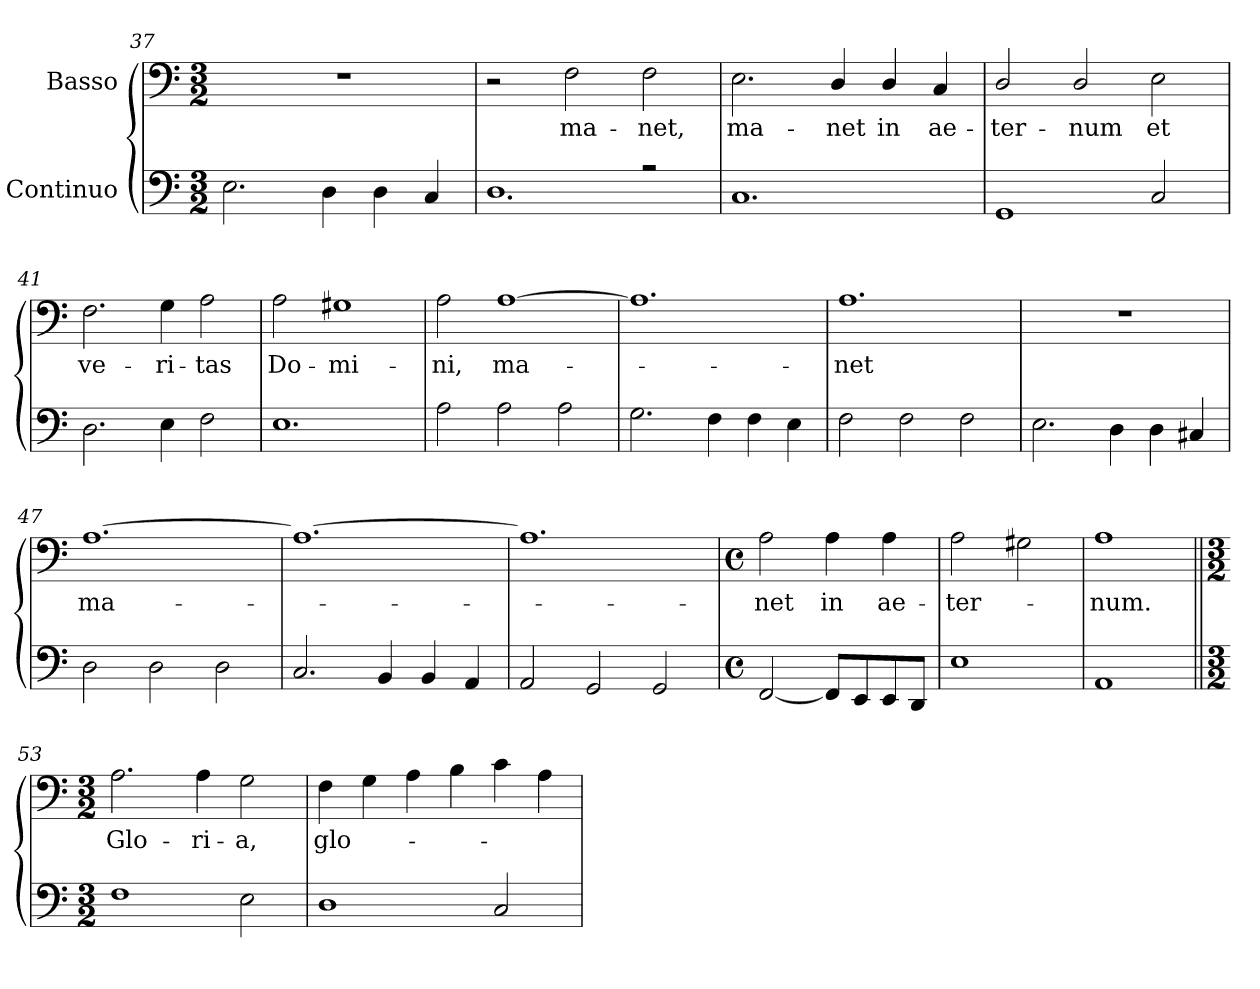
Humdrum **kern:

**kern	**kern	**text
*part2	*part1	*part1
*staff2	*staff1	*staff1
*I"Continuo	*I"Basso	*
*clefF4	*clefF4	*
*k[]	*k[]	*
*M3/2	*M3/2	*
=37	=37	=37
!	!LO:N:vis=1	!
2.Ei\	1.r	.
4Di\	.	.
4Di\	.	.
4Ci/	.	.
!!LO:LB:g=z
=38	=38	=38
*^	*	*
1ryy	1.Di	2r	.
!	!	!	!LO:LY:b:color=#000000
.	.	2Fi\	ma-
!	!	!	!LO:LY:b:color=#000000
2r	.	2Fi\	-net,
*v	*v	*	*
=39	=39	=39
!	!	!LO:LY:b:color=#000000
1.Ci	2.Ei\	ma-
!	!	!LO:LY:b:color=#000000
.	4Di/	-net
!	!	!LO:LY:b:color=#000000
.	4Di/	in
!	!	!LO:LY:b:color=#000000
.	4Ci/	ae-
=40	=40	=40
!	!	!LO:LY:b:color=#000000
1GGi	2Di/	-ter-
!	!	!LO:LY:b:color=#000000
.	2Di/	-num
!	!	!LO:LY:b:color=#000000
2Ci/	2Ei\	et
=41	=41	=41
!	!	!LO:LY:b:color=#000000
2.Di\	2.Fi\	ve-
!	!	!LO:LY:b:color=#000000
4Ei\	4Gi\	-ri-
!	!	!LO:LY:b:color=#000000
2Fi\	2Ai\	-tas
=42	=42	=42
*^	*	*
!	!	!	!LO:LY:b:color=#000000
2ryy	1.Ei	2Ai\	Do-
!	!	!	!LO:LY:b:color=#000000
1ryy	.	1G#Xi	-mi-
*v	*v	*	*
=43	=43	=43
!	!	!LO:LY:b:color=#000000
2Ai\	2Ai\	-ni,
!	!	!LO:LY:b:color=#000000
2Ai\	[1Ai	ma-
2Ai\	.	.
!!LO:LB:g=z
=44	=44	=44
2.Gi\	1.Ai]	.
4Fi\	.	.
4Fi\	.	.
4Ei\	.	.
=45	=45	=45
!	!	!LO:LY:b:color=#000000
2Fi\	1.Ai	-net
2Fi\	.	.
2Fi\	.	.
=46	=46	=46
!	!LO:N:vis=1	!
2.Ei\	1.r	.
4Di\	.	.
4Di\	.	.
4C#Xi/	.	.
=47	=47	=47
!	!	!LO:LY:b:color=#000000
2Di\	[1.Ai	ma-
2Di\	.	.
2Di\	.	.
!!LO:LB:g=z
=48	=48	=48
2.Ci/	1.Ai_	.
4BBi/	.	.
4BBi/	.	.
4AAi/	.	.
=49	=49	=49
2AAi/	1.Ai]	.
2GGi/	.	.
2GGi/	.	.
=50	=50	=50
*M4/4	*M4/4	*
*met(c)	*met(c)	*
!	!	!LO:LY:b:color=#000000
[2FFi/	2Ai\	-net
!	!	!LO:LY:b:color=#000000
8FFi/L]	4Ai\	in
8EEi/	.	.
!	!	!LO:LY:b:color=#000000
8EEi/	4Ai\	ae-
8DDi/J	.	.
=51	=51	=51
!	!	!LO:LY:b:color=#000000
1Ei	2Ai\	-ter-
.	2G#Xi\	.
=52	=52	=52
!	!	!LO:LY:b:color=#000000
1AAi	1Ai	-num.
!!LO:LB:g=z
=53||	=53||	=53||
*M3/2	*M3/2	*
!	!	!LO:LY:b:color=#000000
1Fi	2.Ai\	Glo-
!	!	!LO:LY:b:color=#000000
.	4Ai\	-ri-
!	!	!LO:LY:b:color=#000000
2Ei\	2Gi\	-a,
=54	=54	=54
!	!	!LO:LY:b:color=#000000
1Di	4Fi\	glo-
.	4Gi\	.
.	4Ai\	.
.	4Bi\	.
2Ci/	4ci\	.
.	4Ai\	.
=	=	=
*-	*-	*-
